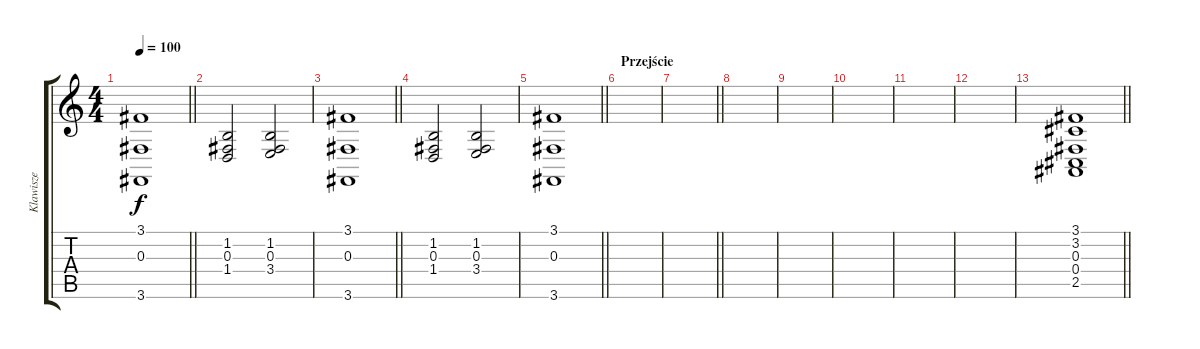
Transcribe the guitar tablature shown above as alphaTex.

\track ("Klawisze" "Klawisze") {instrument lead6voice}
\staff {score tabs}
\tuning (Eb4 Bb3 Gb3 Db3 Ab2 Eb2) {hide}
\ts (4 4)
\tempo 100
\clef g2
\barLineRight lightlight
\ks c
(3.1 0.3 3.6).1{dy f} |
(1.2 0.3 1.4).2 (1.2 0.3 3.4).2 |
\barLineRight lightlight
(3.1 0.3 3.6).1 |
(1.2 0.3 1.4).2 (1.2 0.3 3.4).2 |
\barLineRight lightlight
(3.1 0.3 3.6).1 |
\section ("" "Przejście")
|
\barLineRight lightlight
|
|
|
|
|
|
\barLineRight lightlight
(3.1 3.2 0.3 0.4 2.5).1
